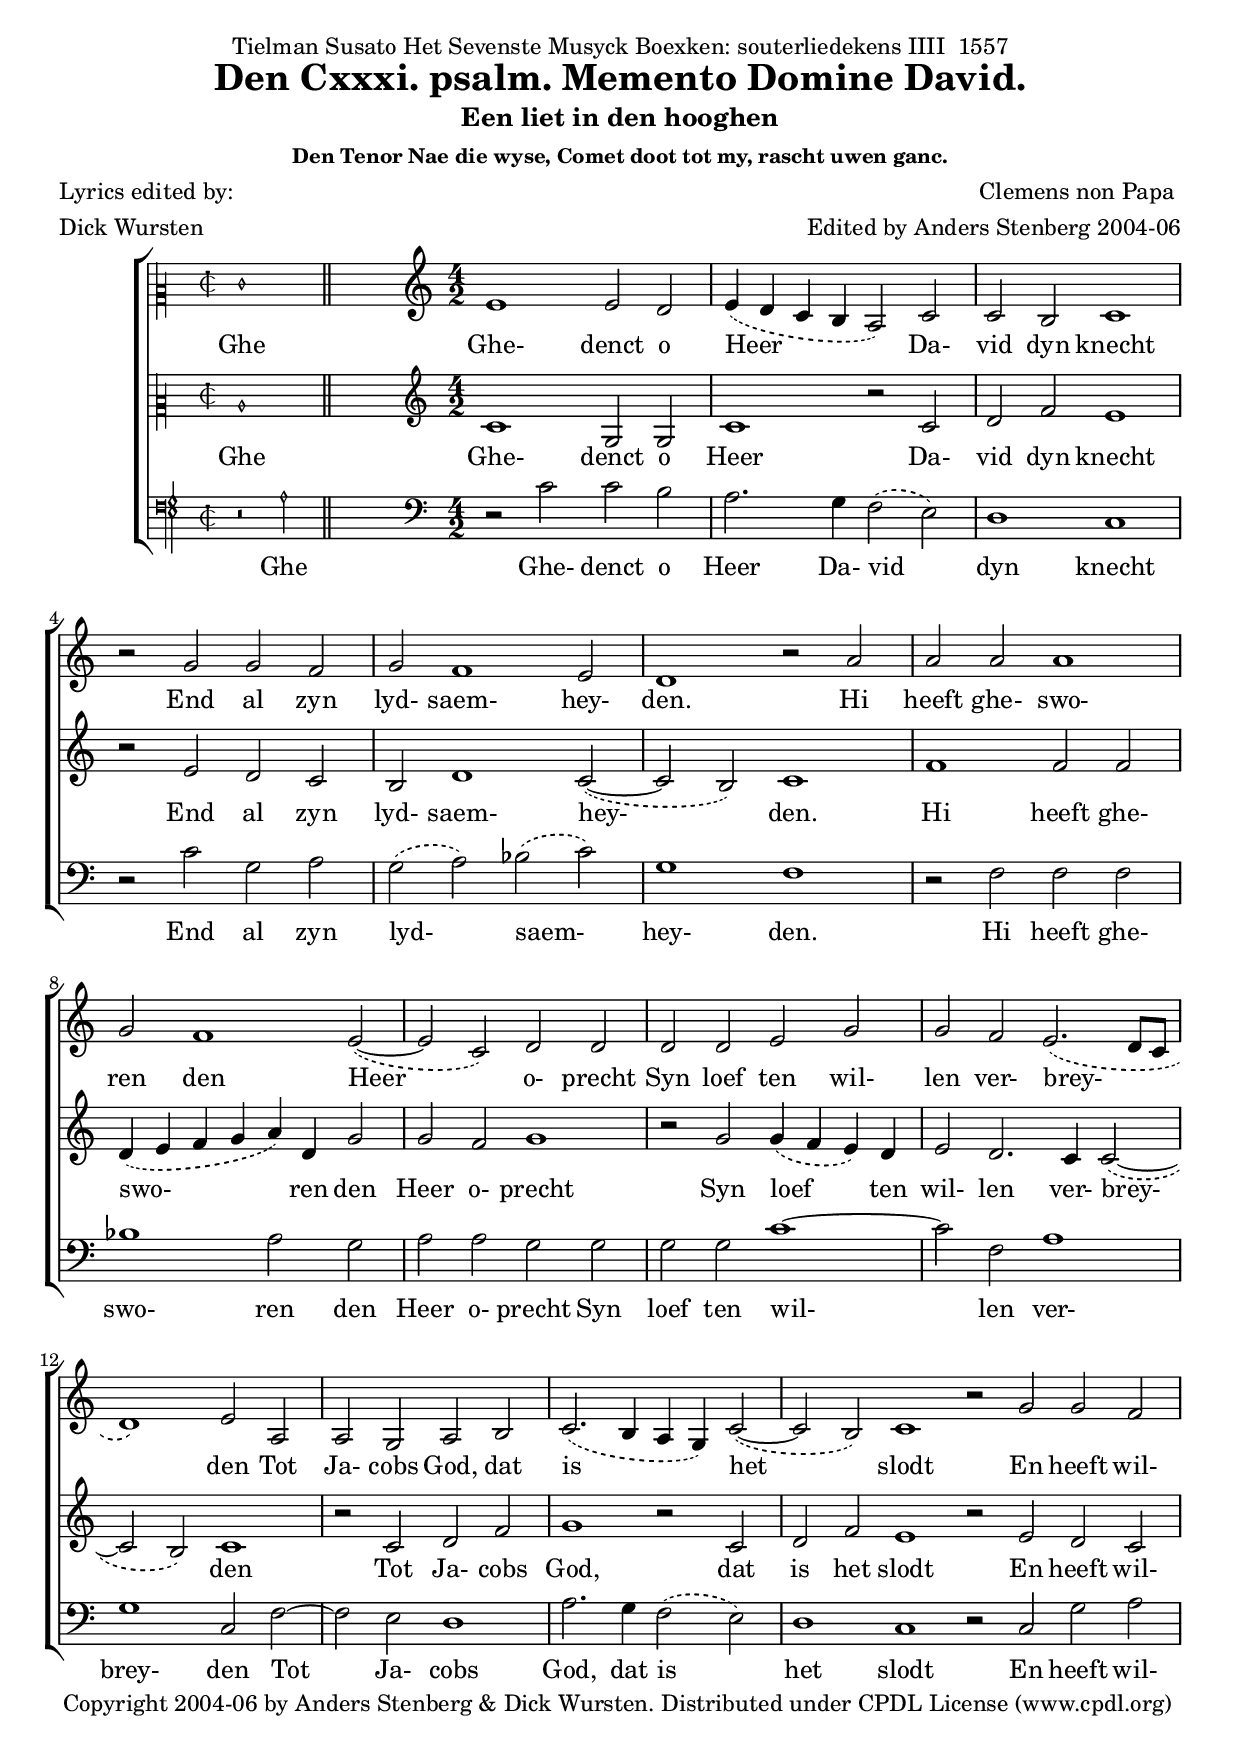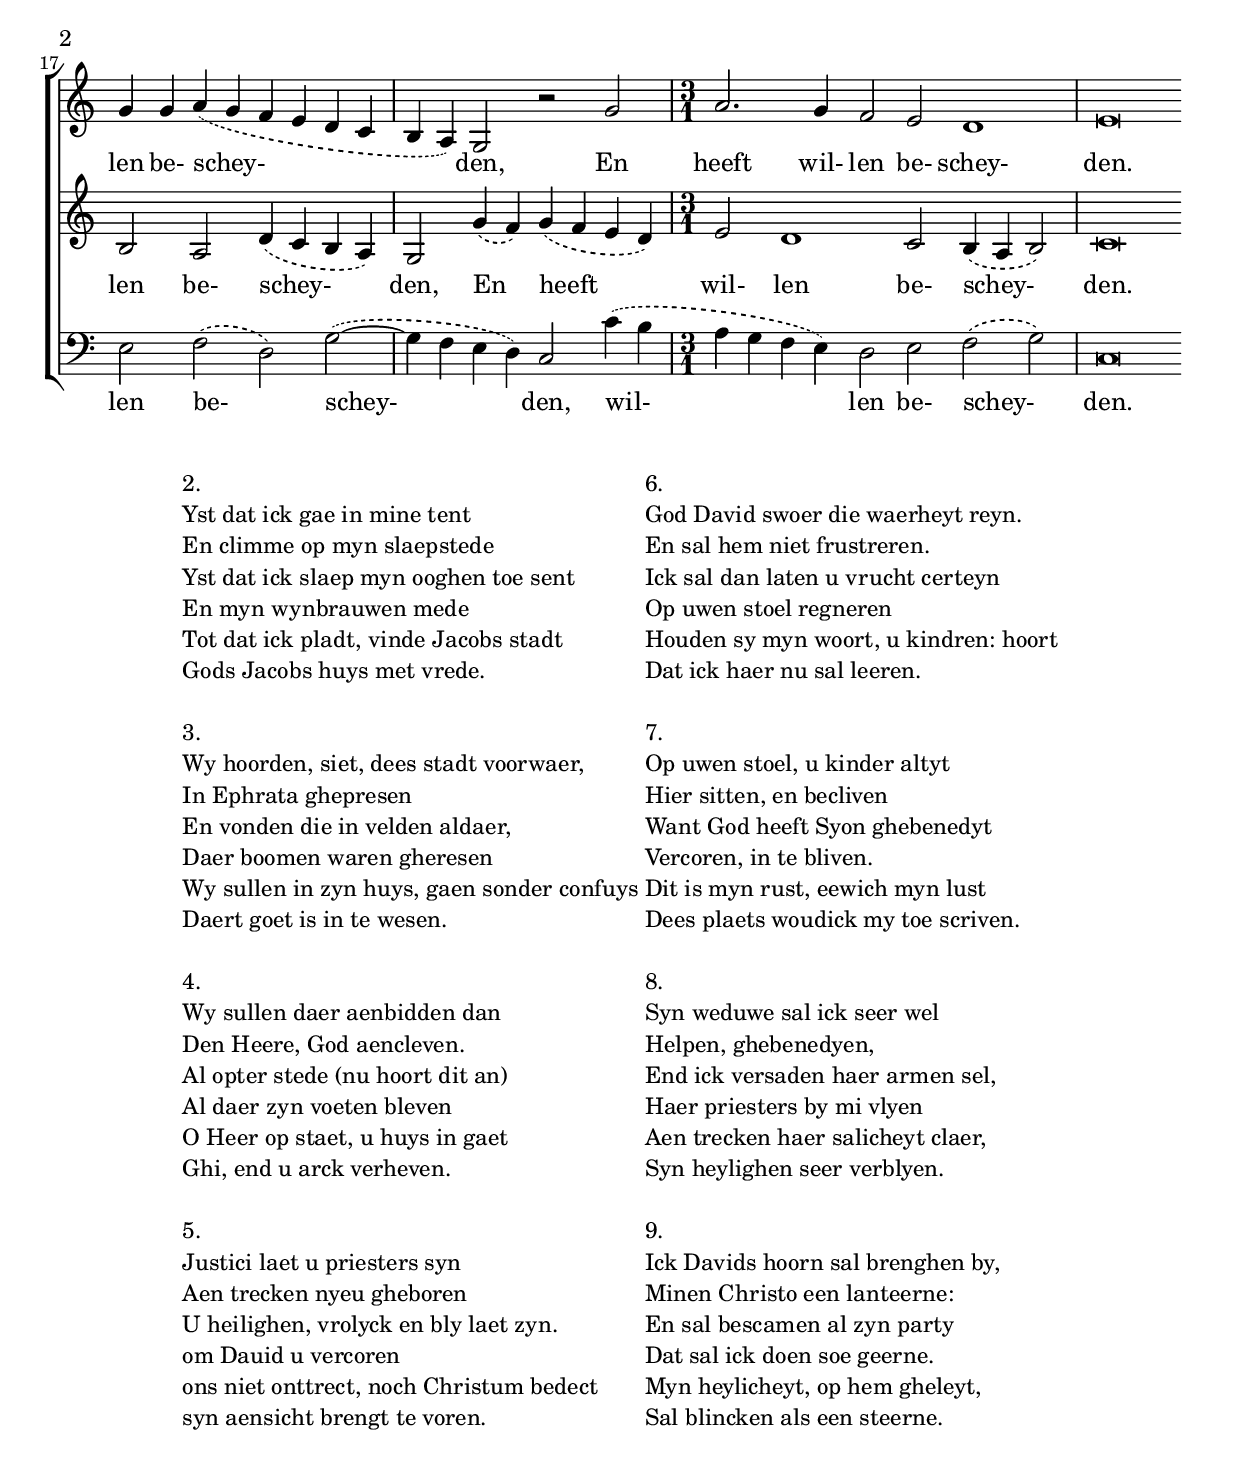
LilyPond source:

\version "2.7.26"
\paper {
	raggedbottom = ##t
	raggedlastbottom = ##t
	firstpagenumber = 2
}
\header {filename = "PsalmCxi.ly"
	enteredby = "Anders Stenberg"
	composer = "Clemens non Papa " 
	arranger = " Edited by Anders Stenberg 2004-06"
	poet = "Lyrics edited by:"
	meter = "Dick Wursten"
	year = "1557"
	dedication = "Tielman Susato Het Sevenste Musyck Boexken: souterliedekens IIII  1557"
	title = "Den Cxxxi. psalm. Memento Domine David." 
	subtitle = "Een liet in den hooghen"
	subsubtitle = "Den Tenor Nae die wyse, Comet doot tot my, rascht uwen ganc."
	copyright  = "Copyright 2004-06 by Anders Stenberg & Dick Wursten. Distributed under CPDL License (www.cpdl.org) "
}

#(set-global-staff-size 20)

global =  {
	\key c\major
	
}

supincipit=  {
	\cadenzaOn
	\global
	\clef "petrucci-c2"
	\override NoteHead  #'style = #'mensural
	\override Rest  #'style = #'mensural
	\override Staff.Accidental  #'style = #'mensural
	\override Staff.TimeSignature #'style = #'mensural
	\time 2/2
	\set fontSize = #+2
	e'1
	\bar "||"
	\normalsize
	\skip 1
	\set Staff.printKeyCancellation = ##f
}

supOne=  {
	\once \override Staff.Clef #'full-size-change = ##t
	\clef "violin"
	\cadenzaOff
	\global
	\revert NoteHead #'style
	\revert Rest #'style
	\revert Staff.Accidental #'style
	\revert Staff.TimeSignature #'style
	\time 4/2
	\slurDashed
	e'1 e'2 d' | 
	
	e'4( d' c' b a2) c' | 
	
	c' b c'1 |
	
	r2 g'2 g' f' | %4
	
	g' f'1 e'2 | 
	
	d'1 r2 a'2 |
	
	a' a' a'1 | 
	
	g'2 f'1 e'2~( | %8
	
	e' c') d' d' |
	
	d' d' e' g' | 
	
	g' f' e'2.( d'8 c' | 
	
	d'1) e'2 a |%12
	
	a g a b|  
	
	c'2.( b4 a g) c'2~( | 
	
	c' b) c'1 

	\repeat volta2 {
	\bar "|:" r2 g '2 g' f' |%16 
	
	g'4 g'  a'( g' f' e' d' c' | 
	
	b a)  g2 r2 g' | 
	
	\time 3/1 a'2. g'4 f'2 e' d'1 | 
	
	\cadenzaOn e'\breve \bar ":|" %20
	} 
}
superius =   {\supincipit\supOne} 

tenincipit=  {
	\global
	\clef "petrucci-c2"
	\override NoteHead  #'style = #'mensural
	\override Rest  #'style = #'mensural
	\override Staff.Accidental  #'style = #'mensural
	\override Staff.TimeSignature  #'style = #'mensural
	\time 2/2
	\set fontSize = #+2
	c'1
	\normalsize
	\skip 1
}

tenOne= {
	\clef "violin"
	\global
	\revert NoteHead #'style
	\revert Rest #'style
	\revert Staff.Accidental #'style
	\revert Staff.TimeSignature #'style
	\time 4/2 
	\slurDashed
	c'1 g2 g | 
	
	c'1 r2 c'2 | 
	
	d' f' e'1 |
	
	r2 e'2 d' c' |%4 
	
	b  d'1 c'2~( | 
	
	c'  b) c'1 |
	
	f'1 f'2 f' | 
	
	d'4( e' f' g' a') d' g'2 |%8 
	
	g' f' g'1 |
	
	r2 g'2 g'4( f' e') d' | 
	
	e'2 d'2. c'4 c'2~( | 
	
	c' b) c'1 |%12
	
	r2 c'2 d' f'  | 
	
	g'1 r2 c'2 | 
	
	d' f' e'1 |
	
	\repeat volta2 {
		
	r2 e'2 d' c' | %16
	
	b a d'4( c' b a) | 
	
	g2 g'4( f') g'( f' e' d') | 
	
	e'2 d'1 c'2 b4( a b2) | 
	
	c'\breve %20
	}
 }
tenor=  {\tenincipit\tenOne}

bassincipit=  {
	\global
	\clef "petrucci-f"
	\override NoteHead  #'style = #'mensural
	\override Rest  #'style = #'mensural
	\override Staff.Accidental  #'style = #'mensural
	\override Staff.TimeSignature  #'style = #'mensural
	\time 2/2
	\set fontSize = #+2
	r2 a2
	\normalsize
	\skip 1
}

bassOne=  {
	\global
	\clef "bass"
	\time4/2
	\revert NoteHead #'style
	\revert Rest #'style
	\revert Staff.Accidental #'style
	\revert Staff.TimeSignature #'style
	\slurDashed
	r2 c'2 c' b | 
	
	a2. g4 f2( e) | 
	
	d1 c | 
	
	r2 c'2 g a |%4 
	
	g( a) bes( c') | 
	
	g1 f |
	
	r2 f2 f f | 
	
	bes1 a2 g | %8
	
	a a g g | 
	
	g g c'1~ | 
	
	c'2 f a1 | 
	
	g c2 f~ |%12
	
	 f e d1 | 
	 
	 a2. g4 f2( e) | 
	 
	 d1 c 
	 
	 \repeat volta2 {
	
	r2 c2 g a | %16
	
	e f( d) g~( | 
	
	g4 f e d) c2 c'4( b | 
	
	a g f e) d2 e f( g) | 
	
	c\breve %20
	 }
}

bassus=  {\bassincipit\bassOne}

supWords= \lyricmode{
	Ghe 
	Ghe- denct o Heer Da- vid dyn knecht
	End al zyn lyd- saem- hey- den.
	Hi heeft ghe- swo- ren den Heer o- precht
	Syn loef ten wil- len ver- brey- den
	Tot Ja- cobs God, dat is het slodt
	En heeft wil- len be- schey- den,  
	En heeft wil- len be- schey- den.  
}

tenWords= \lyricmode{
	Ghe 
	Ghe- denct o Heer Da- vid dyn knecht
	End al zyn lyd- saem- hey- den.
	Hi heeft ghe- swo- ren den Heer o- precht
	Syn loef ten wil- len ver- brey- den
	Tot Ja- cobs God, dat is het slodt
	En heeft wil- len be- schey- den,  
	En heeft wil- len be- schey- den.  
}

bassWords= \lyricmode{
	 
	Ghe
	Ghe- denct o Heer Da- vid dyn knecht
	End al zyn lyd- saem- hey- den.
	Hi heeft ghe- swo- ren den Heer o- precht
	Syn loef ten wil- len ver- brey- den
	Tot Ja- cobs God, dat is het slodt
	En heeft wil- len be- schey- den,   
	wil- len be- schey- den.  
}

supstaff = \context Voice = "superius" <<
	\set Staff.instrument = "Superius"
	\superius
	\context Lyrics= "superius" \lyricsto "superius" { \supWords }
>>

tenstaff = \context Voice = "tenor" <<
	\set Staff.instrument = "Tenor"
	\tenor
	\context Lyrics= "tenor" \lyricsto "tenor" {\tenWords}
>>

bassstaff = \context Voice = "bassus" <<
	\set Staff.instrument = "Bassus"
	\bassus
	\context Lyrics= "bassus" \lyricsto "bassus" { \bassWords}
>>
\score{
	\context ChoirStaff <<
		\supstaff
		\tenstaff
		\bassstaff
		>>
		\layout { 

		}
}
\markup {
	\fill-line {
		\line{
	
		\column {	
		\line {2.} 
		\line {Yst dat ick gae in mine tent}
		\line {En climme op myn slaepstede}
		\line {Yst dat ick slaep myn ooghen toe sent}
		\line {En myn wynbrauwen mede}
		\line {Tot dat ick pladt, vinde Jacobs stadt}
		\line {Gods Jacobs huys met vrede.}
		\line {\transparent{_}}

		\line {3.} 
		\line {Wy hoorden, siet, dees stadt voorwaer,}
		\line {In Ephrata ghepresen}
		\line {En vonden die in velden aldaer,}
		\line {Daer boomen waren gheresen}
		\line {Wy sullen in zyn huys, gaen sonder confuys}
		\line {Daert goet is in te wesen.}
		\line {\transparent{_}}
		
		\line {4.} 
		\line {Wy sullen daer aenbidden dan}
		\line {Den Heere, God aencleven.}
		\line {Al opter stede (nu hoort dit an)}
		\line {Al daer zyn voeten bleven}
		\line {O Heer op staet, u huys in gaet}
		\line {Ghi, end u arck verheven.}
		\line {\transparent{_}}

		\line {5.}
		\line {Justici laet u priesters syn}
		\line {Aen trecken nyeu gheboren}
		\line {U heilighen, vrolyck en bly laet zyn.}
		\line {om Dauid u vercoren}
		\line {ons niet onttrect, noch Christum bedect}
		\line {syn aensicht brengt te voren.}
		\line {\transparent{_}}
		}
		\column {		
		\line {6.}
		\line {God David swoer die waerheyt reyn.}
		\line {En sal hem niet frustreren.}
		\line {Ick sal dan laten u vrucht certeyn}
		\line {Op uwen stoel regneren}
		\line {Houden sy myn woort, u kindren: hoort}
		\line {Dat ick haer nu sal leeren.}
		\line {\transparent{_}}
		
		\line {7.}
		\line {Op uwen stoel, u kinder altyt}
		\line {Hier sitten, en becliven}
		\line {Want God heeft Syon ghebenedyt}
		\line {Vercoren, in te bliven.}
		\line {Dit is myn rust, eewich myn lust}
		\line {Dees plaets woudick my toe scriven.}
		\line {\transparent{_}}

		\line {8.}
		\line {Syn weduwe sal ick seer wel}
		\line {Helpen, ghebenedyen,}
		\line {End ick versaden haer armen sel,}
		\line {Haer priesters by mi vlyen}
		\line {Aen trecken haer salicheyt claer,}
		\line {Syn heylighen seer verblyen.}
		\line {\transparent{_}}

		\line {9.}
		\line {Ick Davids hoorn sal brenghen by,}
		\line {Minen Christo een lanteerne:}
		\line {En sal bescamen al zyn party}
		\line {Dat sal ick doen soe geerne.}
		\line {Myn heylicheyt, op hem gheleyt,}
		\line {Sal blincken als een steerne.}
			
		}
		}
	}
}

% For MIDI output

\score {
	\unfoldRepeats {
	\context StaffGroup <<
	\global
	\context Staff=sup  {\supOne}
	\context Staff=ten  {\tenOne}
	\context Staff=bass  {\bassOne}
	>>
	}
	\midi {
		\tempo 1=60
	}
}